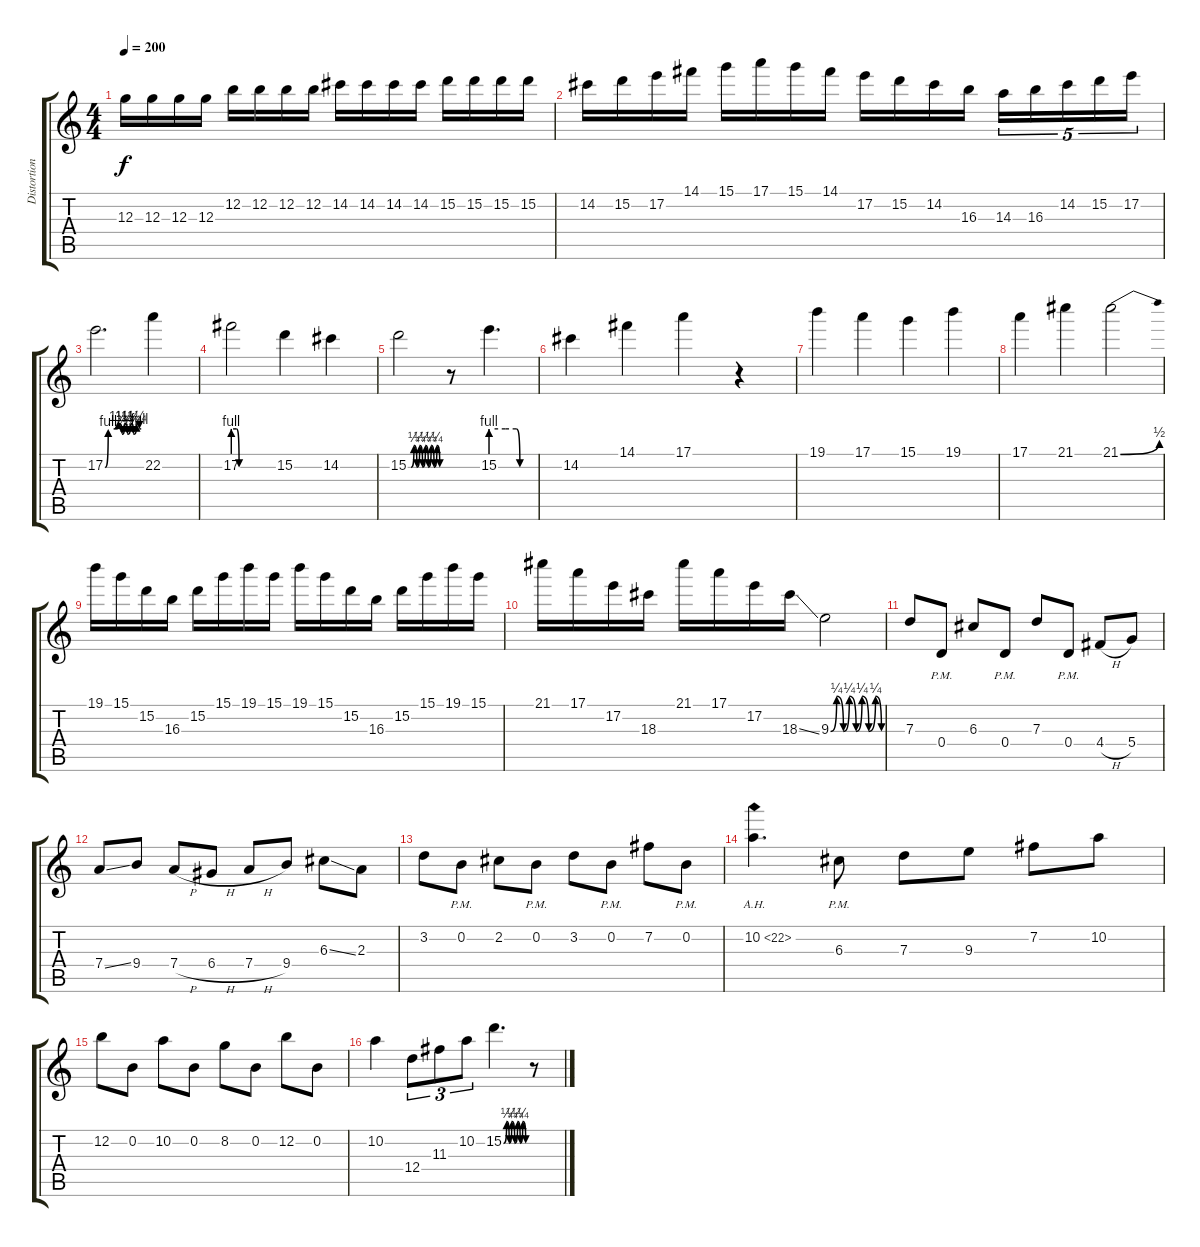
\track ("Distortion guitar" "Distortion") {instrument distortionguitar}
\staff {score tabs}
\tuning (E4 B3 G3 D3 A2 E2) {hide}
\ts (4 4)
\tempo 200
\clef g2
\ks c
12.3.16{dy f} 12.3.16 12.3.16 12.3.16 12.2.16 12.2.16 12.2.16 12.2.16 14.2.16 14.2.16 14.2.16 14.2.16 15.2.16 15.2.16 15.2.16 15.2.16 |
14.2.16 15.2.16 17.2.16 14.1.16 15.1.16 17.1.16 15.1.16 14.1.16 17.2.16 15.2.16 14.2.16 16.3.16 14.3.16{tu (5 4)} 16.3.16{tu (5 4)} 14.2.16{tu (5 4)} 15.2.16{tu (5 4)} 17.2.16{tu (5 4)} |
17.2{be (custom 0 0 5 4 20 4 22 5 28 3 32 5 37 3 42 5 47 3 52 5 57 4 60 4)}.2{d} 22.2.4 |
17.2{be (custom 0 4 5 4 9 0 60 0)}.2 15.2.4 14.2.4 |
15.2{be (custom 0 0 5 0 10 1 15 0 20 1 25 0 30 1 35 0 40 1 45 0 50 1 55 0 60 0)}.2 r.8 15.2{be (custom 0 4 20 4 35 4 40 0 60 0)}.4{d} |
14.2.4 14.1.4 17.1.4 r.4 |
19.1.4 17.1.4 15.1.4 19.1.4 |
17.1.4 21.1.4 21.1{be (bend 0 0 60 2)}.2 |
19.1.16 15.1.16 15.2.16 16.3.16 15.2.16 15.1.16 19.1.16 15.1.16 19.1.16 15.1.16 15.2.16 16.3.16 15.2.16 15.1.16 19.1.16 15.1.16 |
21.1.16 17.1.16 17.2.16 18.3.16 21.1.16 17.1.16 17.2.16 18.3{ss}.16 9.3{be (custom 0 0 7 1 15 0 22 1 30 0 37 1 45 0 53 1 60 0)}.2 |
7.3.8 0.4{pm}.8 6.3.8 0.4{pm}.8 7.3.8 0.4{pm}.8 4.4{h}.8 5.4.8 |
7.4{ss}.8 9.4.8 7.4{h}.8 6.4{h}.8 7.4{h}.8 9.4.8 6.3{ss}.8 2.3.8 |
3.2.8 0.2{pm}.8 2.2.8 0.2{pm}.8 3.2.8 0.2{pm}.8 7.2.8 0.2{pm}.8 |
10.2{ah 12}.4{d} 6.3{pm}.8 7.3.8 9.3.8 7.2.8 10.2.8 |
12.2.8 0.2.8 10.2.8 0.2.8 8.2.8 0.2.8 12.2.8 0.2.8 |
10.2.4 12.4.8{tu (3 2)} 11.3.8{tu (3 2)} 10.2.8{tu (3 2)} 15.2{be (custom 0 0 8 1 15 0 22 1 30 0 38 1 45 0 52 1 60 0)}.4{d} r.8
